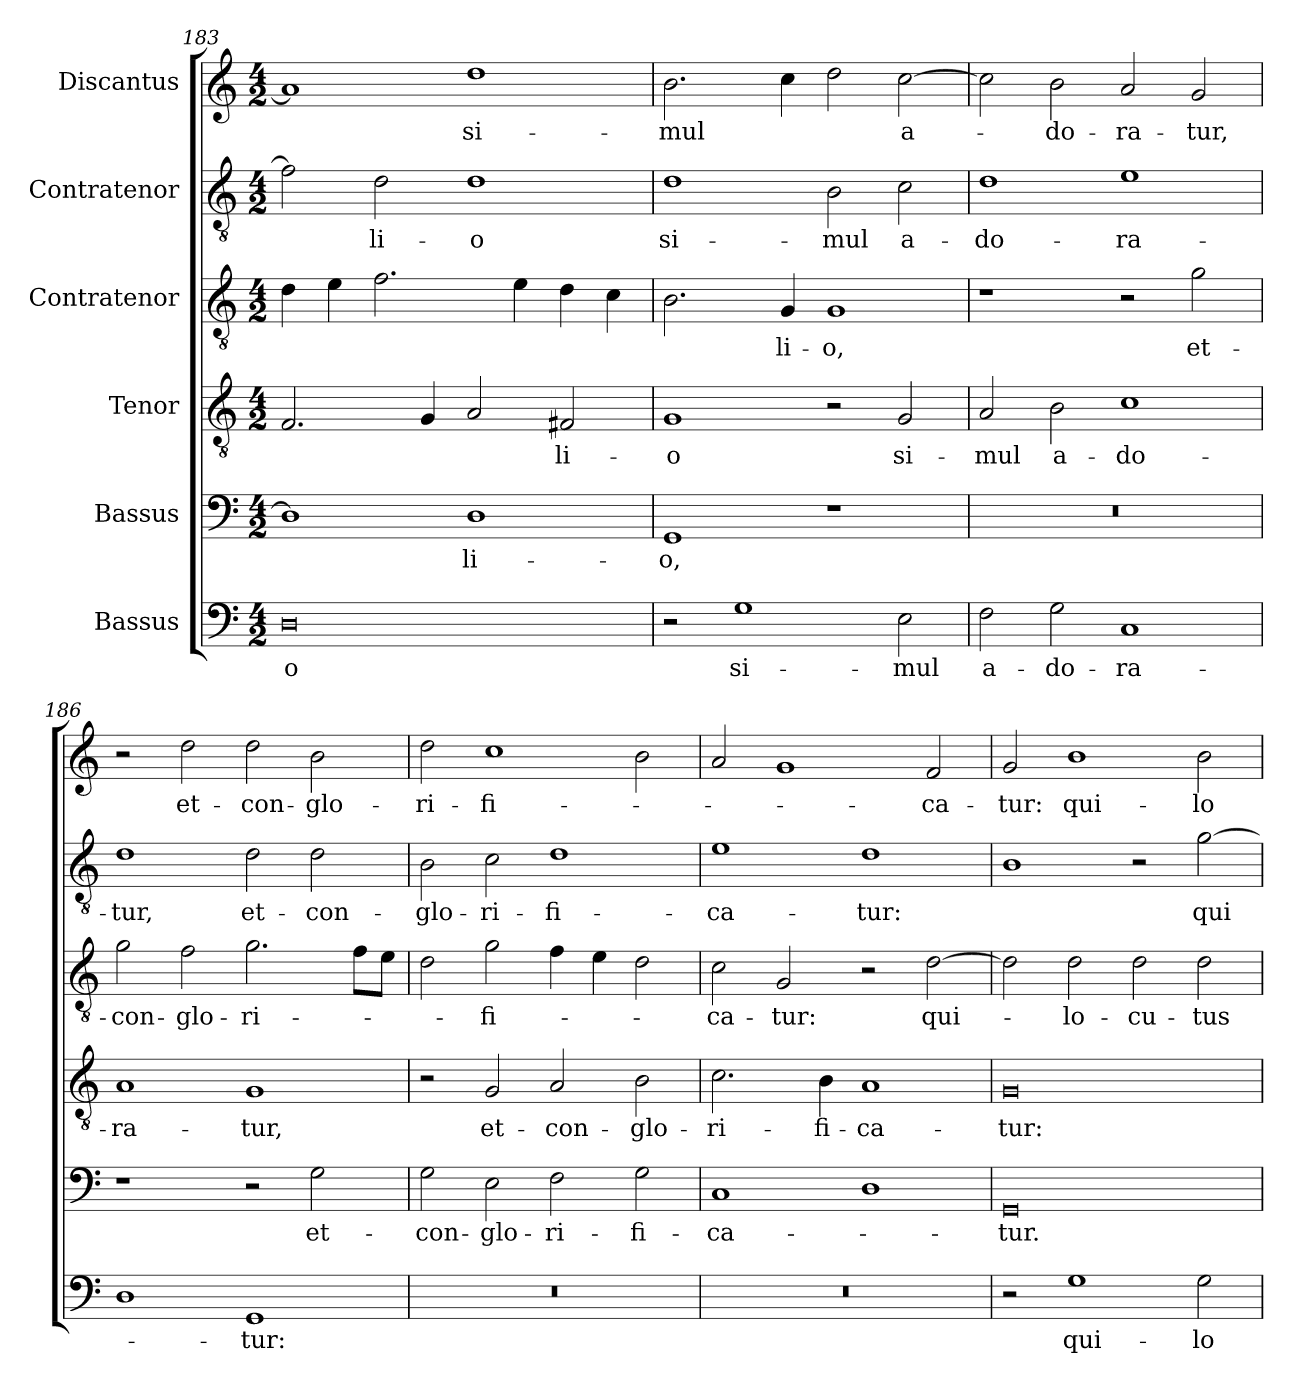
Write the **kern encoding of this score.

**kern	**text	**kern	**text	**kern	**text	**kern	**text	**kern	**text	**kern	**text
*part6	*part6	*part5	*part5	*part4	*part4	*part3	*part3	*part2	*part2	*part1	*part1
*staff6	*staff6	*staff5	*staff5	*staff4	*staff4	*staff3	*staff3	*staff2	*staff2	*staff1	*staff1
*I"Bassus	*	*I"Bassus	*	*I"Tenor	*	*I"Contratenor	*	*I"Contratenor	*	*I"Discantus	*
*clefF4	*	*clefF4	*	*clefGv2	*	*clefGv2	*	*clefGv2	*	*clefG2	*
*k[]	*	*k[]	*	*k[]	*	*k[]	*	*k[]	*	*k[]	*
*M4/2	*	*M4/2	*	*M4/2	*	*M4/2	*	*M4/2	*	*M4/2	*
=183	=183	=183	=183	=183	=183	=183	=183	=183	=183	=183	=183
0D\	-o	1D\]	.	2.F/	.	4d\	.	2f\]	.	1a/]	.
.	.	.	.	.	.	4e\	.	.	.	.	.
.	.	.	.	.	.	2.f\	.	2d\	-li-	.	.
.	.	.	.	4G/	.	.	.	.	.	.	.
.	.	1D\	-li-	2A/	.	.	.	1d\	-o	1dd\	si-
.	.	.	.	.	.	4e\	.	.	.	.	.
.	.	.	.	2F#X/	-li-	4d\	.	.	.	.	.
.	.	.	.	.	.	4c\	.	.	.	.	.
=184	=184	=184	=184	=184	=184	=184	=184	=184	=184	=184	=184
2r	.	1GG/	-o,	1G/	-o	2.B\	.	1d\	si-	2.b\	-mul
1G\	si-	.	.	.	.	.	.	.	.	.	.
.	.	.	.	.	.	4G/	-li-	.	.	4cc\	.
.	.	1r	.	2r	.	1G/	-o,	2B\	-mul	2dd\	.
2E\	-mul	.	.	2G/	si-	.	.	2c\	a-	[2cc\	a-
=185	=185	=185	=185	=185	=185	=185	=185	=185	=185	=185	=185
2F\	a-	0r	.	2A/	-mul	1r	.	1d\	-do-	2cc\]	.
2G\	-do-	.	.	2B\	a-	.	.	.	.	2b\	-do-
1C/	-ra-	.	.	1c\	-do-	2r	.	1e\	-ra-	2a/	-ra-
.	.	.	.	.	.	2g\	et-	.	.	2g/	-tur,
=186	=186	=186	=186	=186	=186	=186	=186	=186	=186	=186	=186
1D\	.	1r	.	1A/	-ra-	2g\	con-	1d\	-tur,	2r	.
.	.	.	.	.	.	2f\	-glo-	.	.	2dd\	et-
1GG/	-tur:	2r	.	1G/	-tur,	2.g\	-ri-	2d\	et-	2dd\	con-
.	.	2G\	et-	.	.	.	.	2d\	con-	2b\	-glo-
.	.	.	.	.	.	8f\L	.	.	.	.	.
.	.	.	.	.	.	8e\J	.	.	.	.	.
=187	=187	=187	=187	=187	=187	=187	=187	=187	=187	=187	=187
0r	.	2G\	con-	2r	.	2d\	.	2B\	-glo-	2dd\	-ri-
.	.	2E\	-glo-	2G/	et-	2g\	-fi-	2c\	-ri-	1cc\	-fi-
.	.	2F\	-ri-	2A/	con-	4f\	.	1d\	-fi-	.	.
.	.	.	.	.	.	4e\	.	.	.	.	.
.	.	2G\	-fi-	2B\	-glo-	2d\	.	.	.	2b\	.
=188	=188	=188	=188	=188	=188	=188	=188	=188	=188	=188	=188
0r	.	1C/	-ca-	2.c\	-ri-	2c\	-ca-	1e\	-ca-	2a/	.
.	.	.	.	.	.	2G/	-tur:	.	.	1g/	.
.	.	.	.	4B\	-fi-	.	.	.	.	.	.
.	.	1D\	.	1A/	-ca-	2r	.	1d\	-tur:	.	.
.	.	.	.	.	.	[2d\	qui-	.	.	2f/	-ca-
=189	=189	=189	=189	=189	=189	=189	=189	=189	=189	=189	=189
2r	.	0GG/	-tur.	0G/	-tur:	2d\]	.	1B\	.	2g/	-tur:
1G\	qui-	.	.	.	.	2d\	lo-	.	.	1b\	qui-
.	.	.	.	.	.	2d\	-cu-	2r	.	.	.
2G\	lo-	.	.	.	.	2d\	-tus	[2g\	qui-	2b\	lo-
=	=	=	=	=	=	=	=	=	=	=	=
*-	*-	*-	*-	*-	*-	*-	*-	*-	*-	*-	*-
